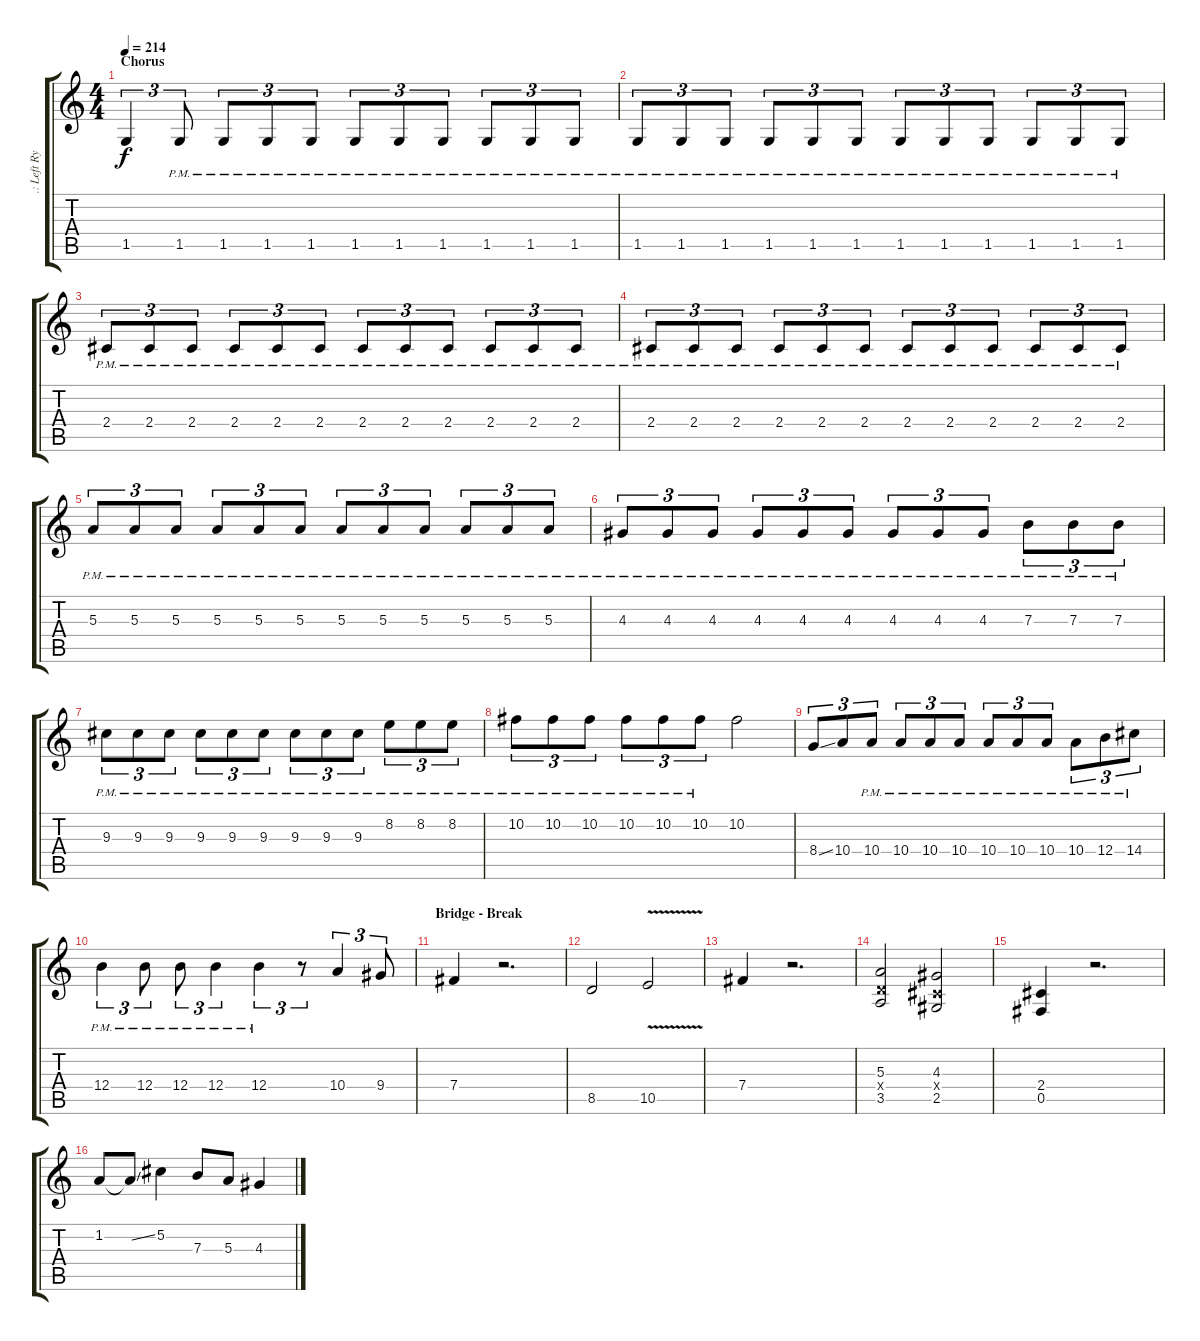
\track (".: Left Rythm Guitar :." ".: Left Ry") {instrument overdrivenguitar}
\staff {score tabs}
\tuning (Db4 Ab3 E3 B2 Gb2 Db2) {hide}
\ts (4 4)
\section ("" "Chorus")
\tempo 214
\clef g2
\ks c
1.5.4{tu (3 2) dy f} 1.5{pm}.8{tu (3 2)} 1.5{pm}.8{tu (3 2)} 1.5{pm}.8{tu (3 2)} 1.5{pm}.8{tu (3 2)} 1.5{pm}.8{tu (3 2)} 1.5{pm}.8{tu (3 2)} 1.5{pm}.8{tu (3 2)} 1.5{pm}.8{tu (3 2)} 1.5{pm}.8{tu (3 2)} 1.5{pm}.8{tu (3 2)} |
1.5{pm}.8{tu (3 2)} 1.5{pm}.8{tu (3 2)} 1.5{pm}.8{tu (3 2)} 1.5{pm}.8{tu (3 2)} 1.5{pm}.8{tu (3 2)} 1.5{pm}.8{tu (3 2)} 1.5{pm}.8{tu (3 2)} 1.5{pm}.8{tu (3 2)} 1.5{pm}.8{tu (3 2)} 1.5{pm}.8{tu (3 2)} 1.5{pm}.8{tu (3 2)} 1.5{pm}.8{tu (3 2)} |
2.4{pm}.8{tu (3 2)} 2.4{pm}.8{tu (3 2)} 2.4{pm}.8{tu (3 2)} 2.4{pm}.8{tu (3 2)} 2.4{pm}.8{tu (3 2)} 2.4{pm}.8{tu (3 2)} 2.4{pm}.8{tu (3 2)} 2.4{pm}.8{tu (3 2)} 2.4{pm}.8{tu (3 2)} 2.4{pm}.8{tu (3 2)} 2.4{pm}.8{tu (3 2)} 2.4{pm}.8{tu (3 2)} |
2.4{pm}.8{tu (3 2)} 2.4{pm}.8{tu (3 2)} 2.4{pm}.8{tu (3 2)} 2.4{pm}.8{tu (3 2)} 2.4{pm}.8{tu (3 2)} 2.4{pm}.8{tu (3 2)} 2.4{pm}.8{tu (3 2)} 2.4{pm}.8{tu (3 2)} 2.4{pm}.8{tu (3 2)} 2.4{pm}.8{tu (3 2)} 2.4{pm}.8{tu (3 2)} 2.4{pm}.8{tu (3 2)} |
5.3{pm}.8{tu (3 2)} 5.3{pm}.8{tu (3 2)} 5.3{pm}.8{tu (3 2)} 5.3{pm}.8{tu (3 2)} 5.3{pm}.8{tu (3 2)} 5.3{pm}.8{tu (3 2)} 5.3{pm}.8{tu (3 2)} 5.3{pm}.8{tu (3 2)} 5.3{pm}.8{tu (3 2)} 5.3{pm}.8{tu (3 2)} 5.3{pm}.8{tu (3 2)} 5.3{pm}.8{tu (3 2)} |
4.3{pm}.8{tu (3 2)} 4.3{pm}.8{tu (3 2)} 4.3{pm}.8{tu (3 2)} 4.3{pm}.8{tu (3 2)} 4.3{pm}.8{tu (3 2)} 4.3{pm}.8{tu (3 2)} 4.3{pm}.8{tu (3 2)} 4.3{pm}.8{tu (3 2)} 4.3{pm}.8{tu (3 2)} 7.3{pm}.8{tu (3 2)} 7.3{pm}.8{tu (3 2)} 7.3{pm}.8{tu (3 2)} |
9.3{pm}.8{tu (3 2)} 9.3{pm}.8{tu (3 2)} 9.3{pm}.8{tu (3 2)} 9.3{pm}.8{tu (3 2)} 9.3{pm}.8{tu (3 2)} 9.3{pm}.8{tu (3 2)} 9.3{pm}.8{tu (3 2)} 9.3{pm}.8{tu (3 2)} 9.3{pm}.8{tu (3 2)} 8.2{pm}.8{tu (3 2)} 8.2{pm}.8{tu (3 2)} 8.2{pm}.8{tu (3 2)} |
10.2{pm}.8{tu (3 2)} 10.2{pm}.8{tu (3 2)} 10.2{pm}.8{tu (3 2)} 10.2{pm}.8{tu (3 2)} 10.2{pm}.8{tu (3 2)} 10.2{pm}.8{tu (3 2)} 10.2.2 |
8.4{ss}.8{tu (3 2)} 10.4.8{tu (3 2)} 10.4{pm}.8{tu (3 2)} 10.4{pm}.8{tu (3 2)} 10.4{pm}.8{tu (3 2)} 10.4{pm}.8{tu (3 2)} 10.4{pm}.8{tu (3 2)} 10.4{pm}.8{tu (3 2)} 10.4{pm}.8{tu (3 2)} 10.4{pm}.8{tu (3 2)} 12.4{pm}.8{tu (3 2)} 14.4{pm}.8{tu (3 2)} |
12.4{pm}.4{tu (3 2)} 12.4{pm}.8{tu (3 2)} 12.4{pm}.8{tu (3 2)} 12.4{pm}.4{tu (3 2)} 12.4{pm}.4{tu (3 2)} r.8{tu (3 2)} 10.4.4{tu (3 2)} 9.4.8{tu (3 2)} |
\section ("" "Bridge - Break")
7.4.4 r.2{d} |
8.5.2 10.5{v}.2 |
7.4.4 r.2{d} |
(5.3 3.4{x} 3.5).2 (4.3 2.4{x} 2.5).2 |
(2.4 0.5).4 r.2{d} |
1.2.8 1.2{ss t}.8 5.2.4 7.3.8 5.3.8 4.3.4
